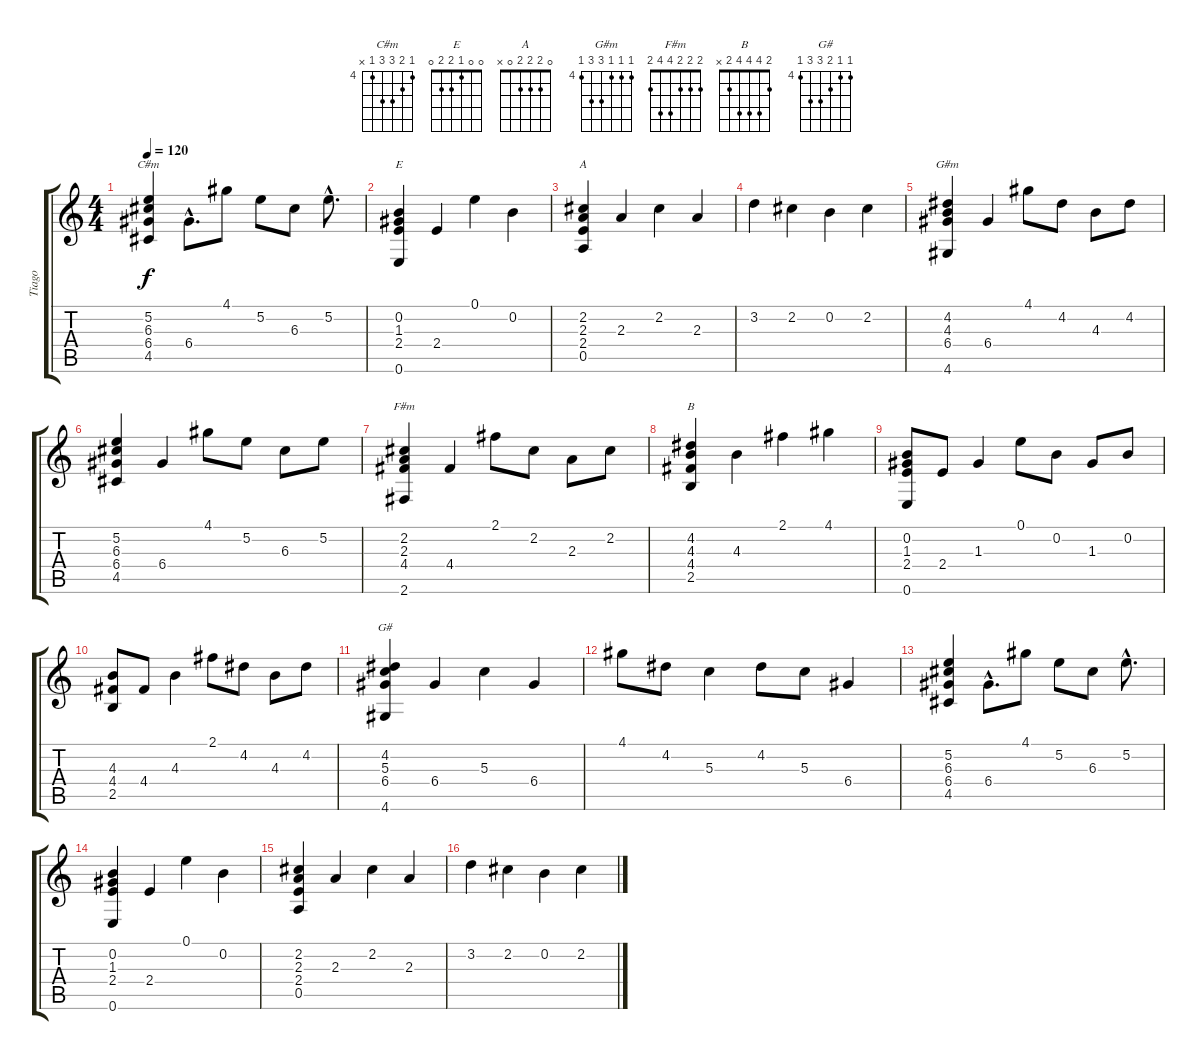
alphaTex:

\track ("Tiago" "Tiago") {instrument overdrivenguitar}
\staff {score tabs}
\tuning (E4 B3 G3 D3 A2 E2) {hide}
\chord ("C#m" 4 5 6 6 4 x) {firstfret 4}
\chord ("E" 0 0 1 2 2 0)
\chord ("A" 0 2 2 2 0 x)
\chord ("G#m" 4 4 4 6 6 4) {firstfret 4}
\chord ("F#m" 2 2 2 4 4 2)
\chord ("B" 2 4 4 4 2 x)
\chord ("G#" 4 4 5 6 6 4) {firstfret 4}
\ts (4 4)
\tempo 120
\clef g2
\ks c
(5.2 6.3 6.4 4.5).4{ch "C#m" dy f} 6.4{hac}.8{d} 4.1.8 5.2.8 6.3.8 5.2{hac}.8{d} |
(0.2 1.3 2.4 0.6).4{ch "E"} 2.4.4 0.1.4 0.2.4 |
(2.2 2.3 2.4 0.5).4{ch "A"} 2.3.4 2.2.4 2.3.4 |
3.2.4 2.2.4 0.2.4 2.2.4 |
(4.2 4.3 6.4 4.6).4{ch "G#m"} 6.4.4 4.1.8 4.2.8 4.3.8 4.2.8 |
(5.2 6.3 6.4 4.5).4 6.4.4 4.1.8 5.2.8 6.3.8 5.2.8 |
(2.2 2.3 4.4 2.6).4{ch "F#m"} 4.4.4 2.1.8 2.2.8 2.3.8 2.2.8 |
(4.2 4.3 4.4 2.5).4{ch "B"} 4.3.4 2.1.4 4.1.4 |
(0.2 1.3 2.4 0.6).8 2.4.8 1.3.4 0.1.8 0.2.8 1.3.8 0.2.8 |
(4.3 4.4 2.5).8 4.4.8 4.3.4 2.1.8 4.2.8 4.3.8 4.2.8 |
(4.2 5.3 6.4 4.6).4{ch "G#"} 6.4.4 5.3.4 6.4.4 |
4.1.8 4.2.8 5.3.4 4.2.8 5.3.8 6.4.4 |
(5.2 6.3 6.4 4.5).4 6.4{hac}.8{d} 4.1.8 5.2.8 6.3.8 5.2{hac}.8{d} |
(0.2 1.3 2.4 0.6).4 2.4.4 0.1.4 0.2.4 |
(2.2 2.3 2.4 0.5).4 2.3.4 2.2.4 2.3.4 |
3.2.4 2.2.4 0.2.4 2.2.4
